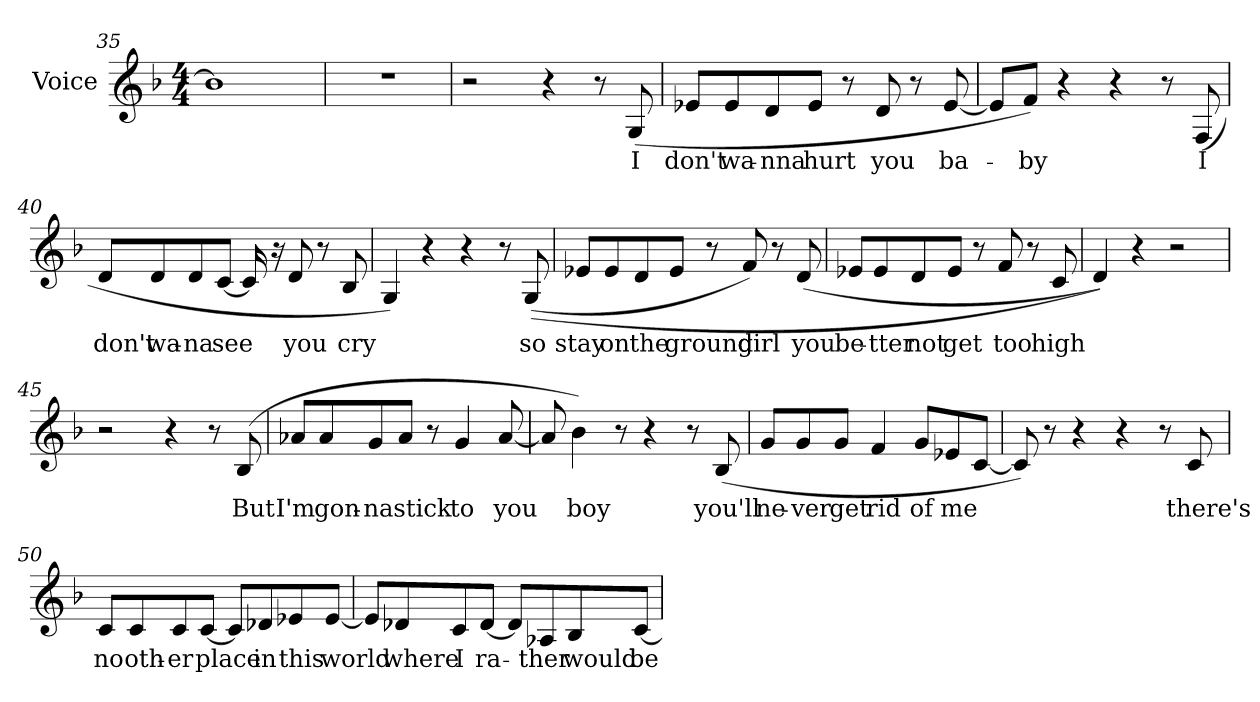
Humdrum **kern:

**kern	**text
*part1	*part1
*staff1	*staff1
*I"Voice	*
*I'Voice	*
!!LO:LB:g=z
*clefG2	*
*k[b-]	*
*F:	*
*M4/4	*
=35	=35
1b-i]	.
=36	=36
1r	.
=37	=37
2r	.
4r	.
8r	.
!	!LO:LY:b:color=#000000
(8Gi/	I
=38	=38
!	!LO:LY:b:color=#000000
8e-Xi/L	don't
!	!LO:LY:b:color=#000000
8e-i/	wa-
!	!LO:LY:b:color=#000000
8di/	-nna
!	!LO:LY:b:color=#000000
8e-i/J	hurt
8r	.
!	!LO:LY:b:color=#000000
8di/	you
8r	.
!	!LO:LY:b:color=#000000
[8e-i/	ba-
=39	=39
8e-i/L]	.
!	!LO:LY:b:color=#000000
8fi/J)	-by
4r	.
4r	.
8r	.
!	!LO:LY:b:color=#000000
(8Fi/	I
=40	=40
!	!LO:LY:b:color=#000000
8di/L	don't
!	!LO:LY:b:color=#000000
8di/	wa-
!	!LO:LY:b:color=#000000
8di/	-na
!	!LO:LY:b:color=#000000
[8ci/J	see
16ci/]	.
16r	.
!	!LO:LY:b:color=#000000
8di/	you
8r	.
!	!LO:LY:b:color=#000000
8B-i/	cry
!!LO:LB:g=z
=41	=41
4Gi/)	.
4r	.
4r	.
8r	.
!	!LO:LY:b:color=#000000
((8Gi/	so
=42	=42
!	!LO:LY:b:color=#000000
8e-Xi/L	stay
!	!LO:LY:b:color=#000000
8e-i/	on
!	!LO:LY:b:color=#000000
8di/	the
!	!LO:LY:b:color=#000000
8e-i/J	ground
8r	.
!	!LO:LY:b:color=#000000
8fi/)	girl
8r	.
!	!LO:LY:b:color=#000000
(8di/	you
=43	=43
!	!LO:LY:b:color=#000000
8e-Xi/L	be-
!	!LO:LY:b:color=#000000
8e-i/	-tter
!	!LO:LY:b:color=#000000
8di/	not
!	!LO:LY:b:color=#000000
8e-i/J	get
8r	.
!	!LO:LY:b:color=#000000
8fi/	too
8r	.
!	!LO:LY:b:color=#000000
8ci/	high
=44	=44
4di/))	.
4r	.
2r	.
=45	=45
2r	.
4r	.
8r	.
!	!LO:LY:b:color=#000000
(8B-i/	But
!!LO:LB:g=z
=46	=46
!	!LO:LY:b:color=#000000
8a-Xi/L	I'm
!	!LO:LY:b:color=#000000
8a-i/	gon-
!	!LO:LY:b:color=#000000
8gi/	-na
!	!LO:LY:b:color=#000000
8a-i/J	stick
8r	.
!	!LO:LY:b:color=#000000
4gi/	to
!	!LO:LY:b:color=#000000
[8a-i/	you
=47	=47
8a-i/]	.
!	!LO:LY:b:color=#000000
4b-i\)	boy
8r	.
4r	.
8r	.
!	!LO:LY:b:color=#000000
(8B-i/	you'll
=48	=48
!	!LO:LY:b:color=#000000
8gi/L	ne-
!	!LO:LY:b:color=#000000
8gi/	-ver
!	!LO:LY:b:color=#000000
8gi/J	get
!	!LO:LY:b:color=#000000
4fi/	rid
!	!LO:LY:b:color=#000000
8gi/L	of
!	!LO:LY:b:color=#000000
8e-Xi/	me
[8ci/J	.
=49	=49
8ci/])	.
8r	.
4r	.
4r	.
8r	.
!	!LO:LY:b:color=#000000
8ci/	there's
!!LO:LB:g=z
=50	=50
!	!LO:LY:b:color=#000000
8ci/L	no
!	!LO:LY:b:color=#000000
8ci/	oth-
!	!LO:LY:b:color=#000000
8ci/	-er
!	!LO:LY:b:color=#000000
[8ci/J	place
8ci/L]	.
!	!LO:LY:b:color=#000000
8d-Xi/	in
!	!LO:LY:b:color=#000000
8e-Xi/	this
!	!LO:LY:b:color=#000000
[8e-i/J	world
=51	=51
8e-i/L]	.
!	!LO:LY:b:color=#000000
8d-Xi/	where
!	!LO:LY:b:color=#000000
8ci/	I
!	!LO:LY:b:color=#000000
[8d-i/J	ra-
8d-i/L]	.
!	!LO:LY:b:color=#000000
8A-Xi/	-ther
!	!LO:LY:b:color=#000000
8B-i/	would
!	!LO:LY:b:color=#000000
[8ci/J	be
=	=
*-	*-
